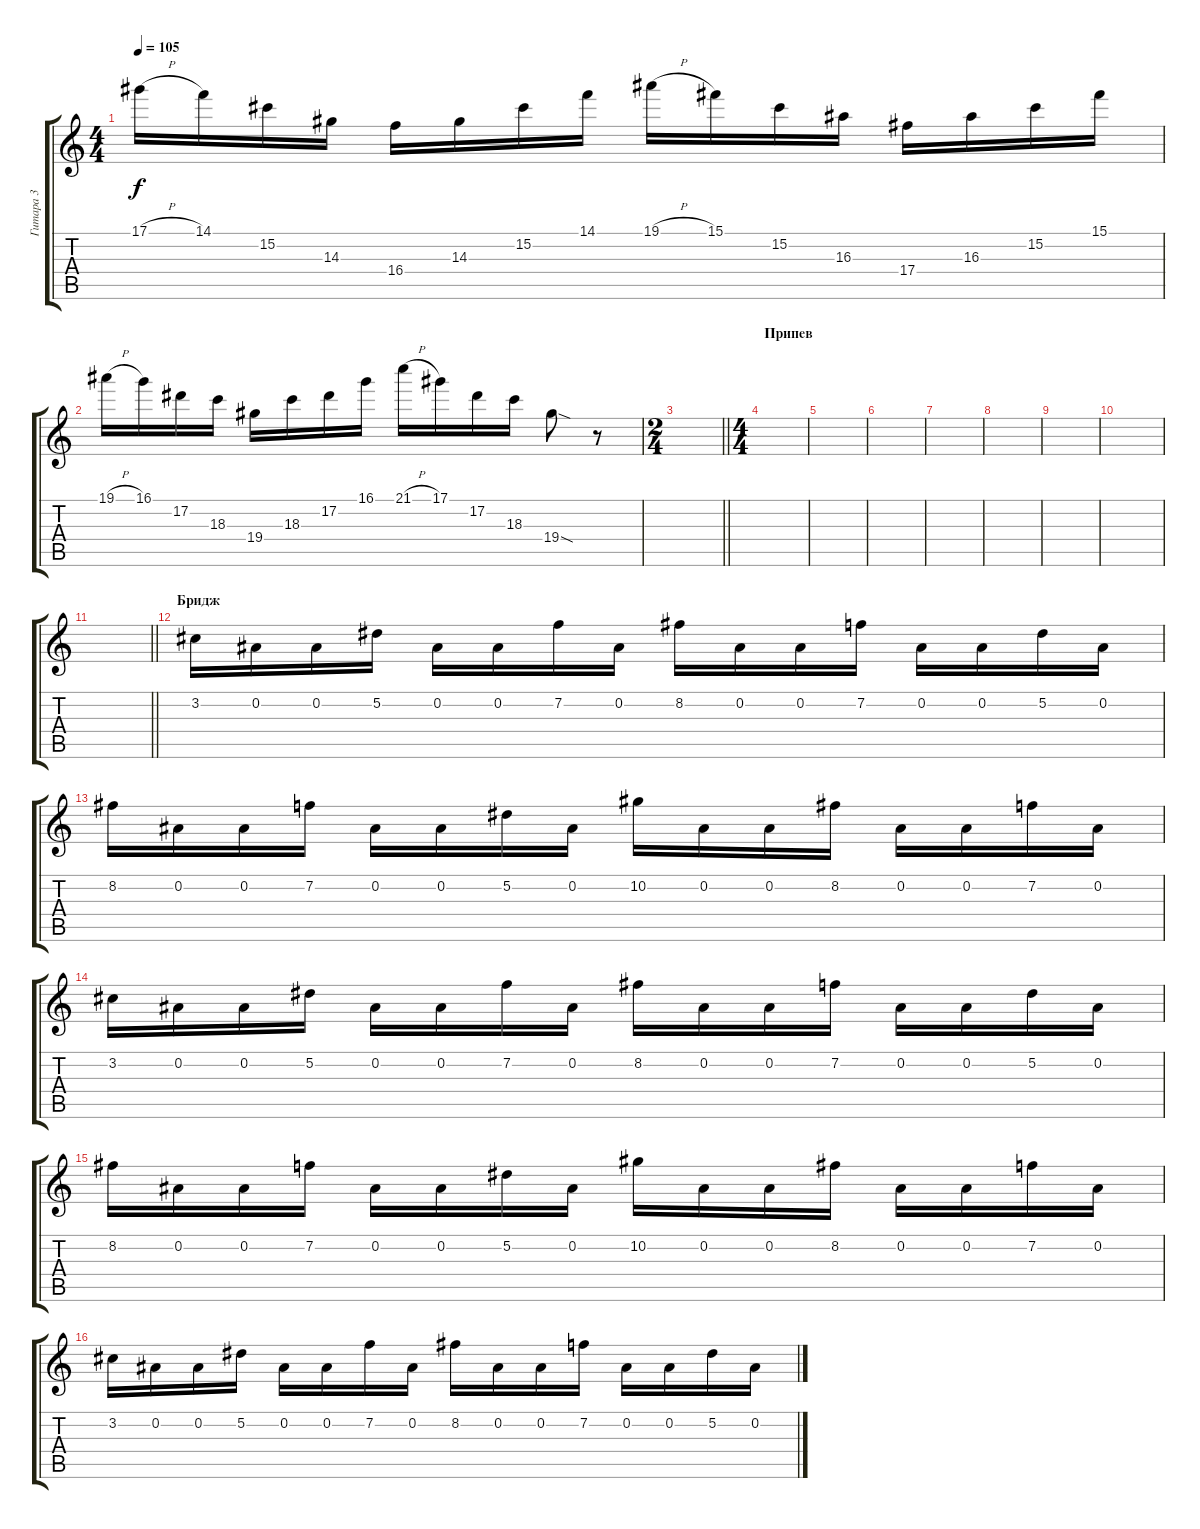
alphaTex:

\track ("Гитара 3" "Гитара 3") {instrument distortionguitar}
\staff {score tabs}
\tuning (Eb4 Bb3 Gb3 Db3 Ab2 Eb2) {hide}
\ts (4 4)
\tempo 105
\clef g2
\ks c
17.1{h}.16{dy f} 14.1.16 15.2.16 14.3.16 16.4.16 14.3.16 15.2.16 14.1.16 19.1{h}.16 15.1.16 15.2.16 16.3.16 17.4.16 16.3.16 15.2.16 15.1.16 |
19.1{h}.16 16.1.16 17.2.16 18.3.16 19.4.16 18.3.16 17.2.16 16.1.16 21.1{h}.16 17.1.16 17.2.16 18.3.16 19.4{sod}.8 r.8 |
\ts (2 4)
\barLineRight lightlight
|
\ts (4 4)
\section ("" "Припев")
|
|
|
|
|
|
|
\barLineRight lightlight
|
\section ("" "Бридж")
3.2.16 0.2.16 0.2.16 5.2.16 0.2.16 0.2.16 7.2.16 0.2.16 8.2.16 0.2.16 0.2.16 7.2.16 0.2.16 0.2.16 5.2.16 0.2.16 |
8.2.16 0.2.16 0.2.16 7.2.16 0.2.16 0.2.16 5.2.16 0.2.16 10.2.16 0.2.16 0.2.16 8.2.16 0.2.16 0.2.16 7.2.16 0.2.16 |
3.2.16 0.2.16 0.2.16 5.2.16 0.2.16 0.2.16 7.2.16 0.2.16 8.2.16 0.2.16 0.2.16 7.2.16 0.2.16 0.2.16 5.2.16 0.2.16 |
8.2.16 0.2.16 0.2.16 7.2.16 0.2.16 0.2.16 5.2.16 0.2.16 10.2.16 0.2.16 0.2.16 8.2.16 0.2.16 0.2.16 7.2.16 0.2.16 |
3.2.16 0.2.16 0.2.16 5.2.16 0.2.16 0.2.16 7.2.16 0.2.16 8.2.16 0.2.16 0.2.16 7.2.16 0.2.16 0.2.16 5.2.16 0.2.16
